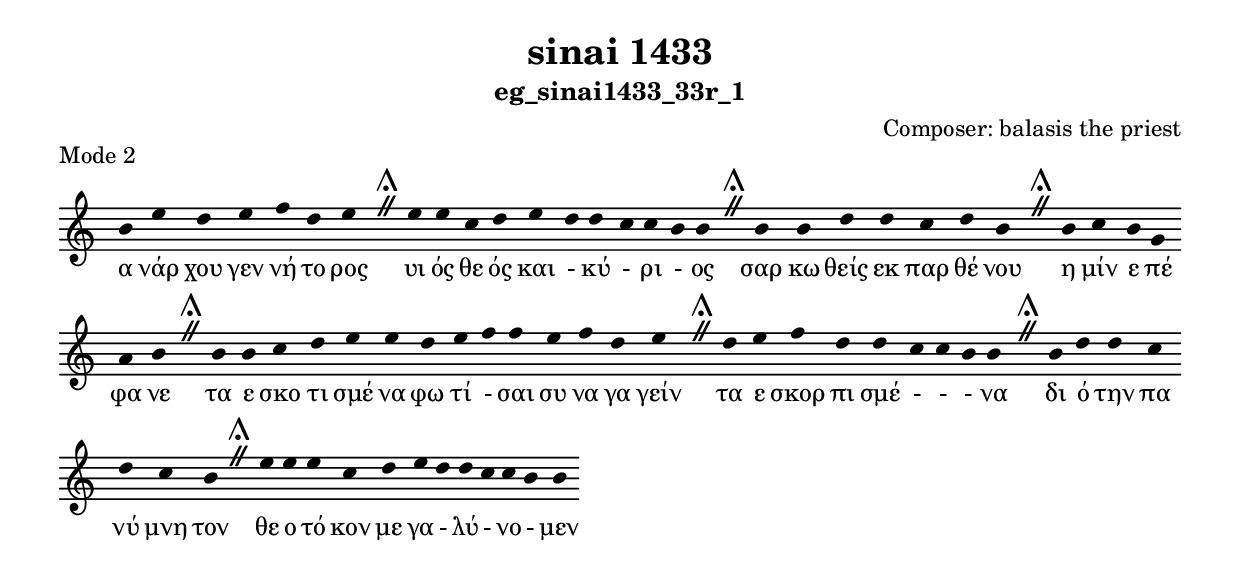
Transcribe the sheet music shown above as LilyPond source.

\include "gregorian.ly"

	\header {
 	  title = "sinai 1433"
	  subtitle = "eg_sinai1433_33r_1"
	  composer = "Composer: balasis the priest"
	  piece = "Mode 2"
	}

	chant = {
	  b'4 e''4 d''4 e''4 f''4 d''4 e''4 \divisioMaior
 e''4 e''4 c''4 d''4 e''4 d''4 d''4 c''4 c''4 b'4 b'4 \divisioMaior
 b'4 b'4 d''4 d''4 c''4 d''4 b'4 \divisioMaior
 b'4 c''4 b'4 g'4 a'4 b'4 \divisioMaior
 b'4 b'4 c''4 d''4 e''4 e''4 d''4 e''4 f''4 f''4 e''4 f''4 d''4 e''4 \divisioMaior
 d''4 e''4 f''4 d''4 d''4 c''4 c''4 b'4 b'4 \divisioMaior
 b'4 d''4 d''4 c''4 d''4 c''4 b'4 \divisioMaior
 e''4 e''4 e''4 c''4 d''4 e''4 d''4 d''4 c''4 c''4 b'4 b'4\finalis
	}

	verba = \lyricmode {α νάρ χου γεν νή το ρος 
υι ός θε ός και - κύ - ρι - ος 
σαρ κω θείς εκ παρ θέ νου 
η μίν ε πέ φα νε 
τα ε σκο τι σμέ να φω τί - σαι συ να γα γείν 
τα ε σκορ πι σμέ -  -  - να 
δι ό την πα νύ μνη τον 
θε ο τό κον με γα - λύ - νο - μεν 
	}


	\score {
	  \new Staff <<
	  \new Voice = "melody" \chant
	  \new Lyrics = "one" \lyricsto melody \verba
	  >>
	  \layout {
	    \context {
	      \Staff
	      \remove "Time_signature_engraver"
	      \remove "Bar_engraver"
	    }
	    \context {
	      \Voice
	      \remove "Stem_engraver"
	    }
	  }
	}